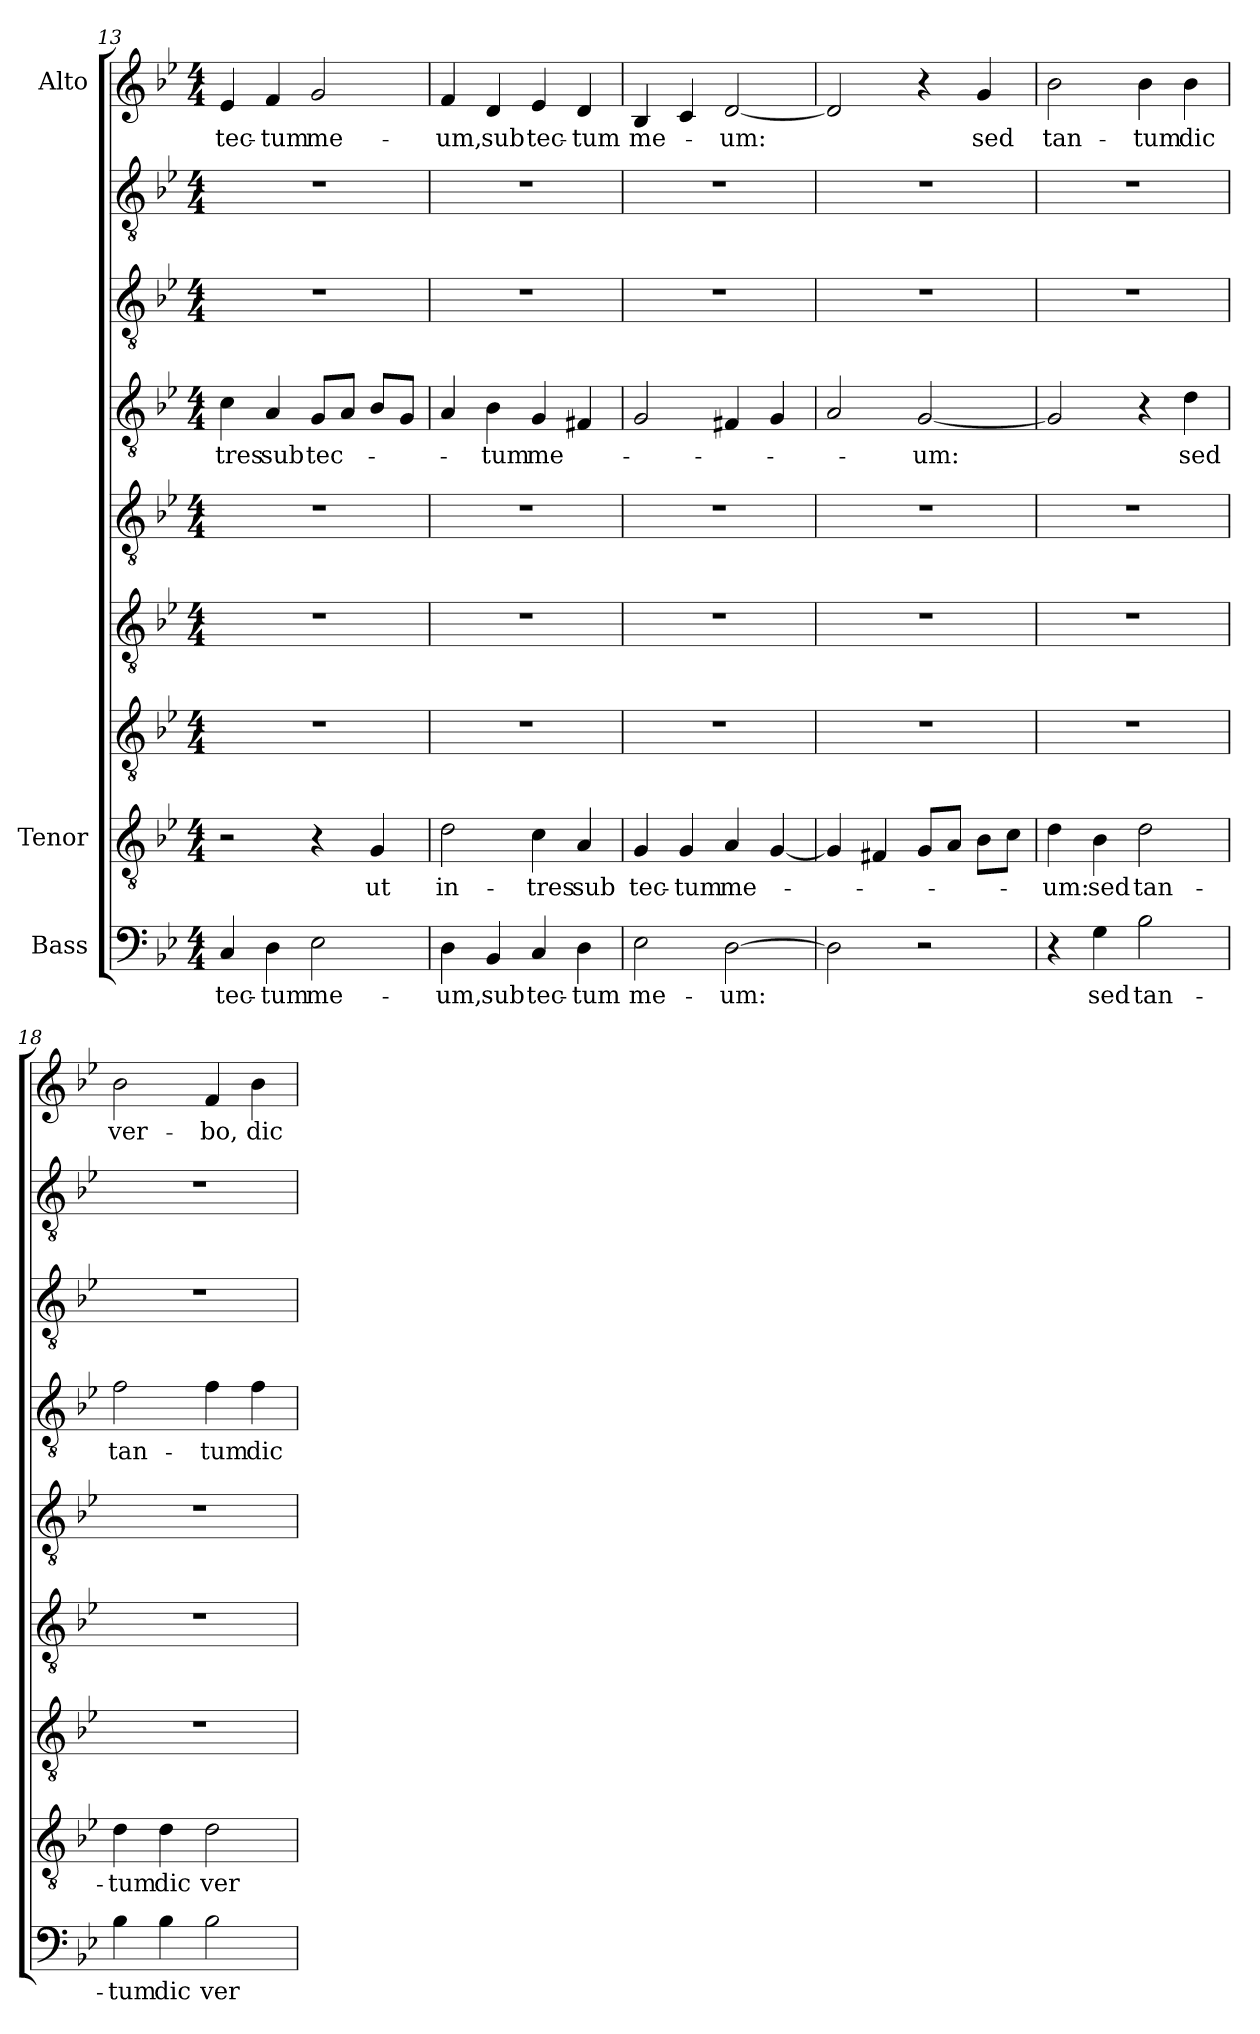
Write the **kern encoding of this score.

**kern	**text	**kern	**text	**kern	**kern	**kern	**kern	**text	**kern	**kern	**kern	**text
*part3	*part3	*part2	*part2	*part2	*part2	*part2	*part2	*part2	*part2	*part2	*part1	*part1
*staff9	*staff9	*staff8	*staff8	*staff7	*staff6	*staff5	*staff4	*staff4	*staff3	*staff2	*staff1	*staff1
*I"Bass	*	*I"Tenor	*	*	*	*	*	*	*	*	*I"Alto	*
*clefF4	*	*clefGv2	*	*clefGv2	*clefGv2	*clefGv2	*clefGv2	*	*clefGv2	*clefGv2	*clefG2	*
*	*	*ITrd7c12	*	*ITrd7c12	*ITrd7c12	*ITrd7c12	*ITrd7c12	*	*ITrd7c12	*ITrd7c12	*	*
*k[b-e-]	*	*k[b-e-]	*	*k[b-e-]	*k[b-e-]	*k[b-e-]	*k[b-e-]	*	*k[b-e-]	*k[b-e-]	*k[b-e-]	*
*B-:	*	*B-:	*	*B-:	*B-:	*B-:	*B-:	*	*B-:	*B-:	*B-:	*
*M4/4	*	*M4/4	*	*M4/4	*M4/4	*M4/4	*M4/4	*	*M4/4	*M4/4	*M4/4	*
=13	=13	=13	=13	=13	=13	=13	=13	=13	=13	=13	=13	=13
!	!LO:LY:b:color=#000000	!	!	!	!	!	!	!	!	!	!	!
!	!	!	!	!	!	!	!	!LO:LY:b:color=#000000	!	!	!	!
!	!	!	!	!	!	!	!	!	!	!	!	!LO:LY:b:color=#000000
4Ci/	tec-	2r	.	1r	1r	1r	4Ci\	-tres	1r	1r	4e-i/	tec-
!	!LO:LY:b:color=#000000	!	!	!	!	!	!	!	!	!	!	!
!	!	!	!	!	!	!	!	!LO:LY:b:color=#000000	!	!	!	!
!	!	!	!	!	!	!	!	!	!	!	!	!LO:LY:b:color=#000000
4Di\	-tum	.	.	.	.	.	4AAi/	sub	.	.	4fi/	-tum
!	!LO:LY:b:color=#000000	!	!	!	!	!	!	!	!	!	!	!
!	!	!	!	!	!	!	!	!LO:LY:b:color=#000000	!	!	!	!
!	!	!	!	!	!	!	!	!	!	!	!	!LO:LY:b:color=#000000
2E-i\	me-	4r	.	.	.	.	8GGi/L	tec-	.	.	2gi/	me-
.	.	.	.	.	.	.	8AAi/J	.	.	.	.	.
!	!	!	!LO:LY:b:color=#000000	!	!	!	!	!	!	!	!	!
.	.	4GGi/	ut	.	.	.	8BB-i/L	.	.	.	.	.
.	.	.	.	.	.	.	8GGi/J	.	.	.	.	.
=14	=14	=14	=14	=14	=14	=14	=14	=14	=14	=14	=14	=14
!	!LO:LY:b:color=#000000	!	!	!	!	!	!	!	!	!	!	!
!	!	!	!LO:LY:b:color=#000000	!	!	!	!	!	!	!	!	!
!	!	!	!	!	!	!	!	!	!	!	!	!LO:LY:b:color=#000000
4Di\	-um,	2Di\	in-	1r	1r	1r	4AAi/	.	1r	1r	4fi/	-um,
!	!LO:LY:b:color=#000000	!	!	!	!	!	!	!	!	!	!	!
!	!	!	!	!	!	!	!	!LO:LY:b:color=#000000	!	!	!	!
!	!	!	!	!	!	!	!	!	!	!	!	!LO:LY:b:color=#000000
4BB-i/	sub	.	.	.	.	.	4BB-i\	-tum	.	.	4di/	sub
!	!LO:LY:b:color=#000000	!	!	!	!	!	!	!	!	!	!	!
!	!	!	!LO:LY:b:color=#000000	!	!	!	!	!	!	!	!	!
!	!	!	!	!	!	!	!	!LO:LY:b:color=#000000	!	!	!	!
!	!	!	!	!	!	!	!	!	!	!	!	!LO:LY:b:color=#000000
4Ci/	tec-	4Ci\	-tres	.	.	.	4GGi/	me-	.	.	4e-i/	tec-
!	!LO:LY:b:color=#000000	!	!	!	!	!	!	!	!	!	!	!
!	!	!	!LO:LY:b:color=#000000	!	!	!	!	!	!	!	!	!
!	!	!	!	!	!	!	!	!	!	!	!	!LO:LY:b:color=#000000
4Di\	-tum	4AAi/	sub	.	.	.	4FF#Xi/	.	.	.	4di/	-tum
=15	=15	=15	=15	=15	=15	=15	=15	=15	=15	=15	=15	=15
!	!LO:LY:b:color=#000000	!	!	!	!	!	!	!	!	!	!	!
!	!	!	!LO:LY:b:color=#000000	!	!	!	!	!	!	!	!	!
!	!	!	!	!	!	!	!	!	!	!	!	!LO:LY:b:color=#000000
2E-i\	me-	4GGi/	tec-	1r	1r	1r	2GGi/	.	1r	1r	4B-i/	me-
!	!	!	!LO:LY:b:color=#000000	!	!	!	!	!	!	!	!	!
.	.	4GGi/	-tum	.	.	.	.	.	.	.	4ci/	.
!	!LO:LY:b:color=#000000	!	!	!	!	!	!	!	!	!	!	!
!	!	!	!LO:LY:b:color=#000000	!	!	!	!	!	!	!	!	!
!	!	!	!	!	!	!	!	!	!	!	!	!LO:LY:b:color=#000000
[2Di\	-um:	4AAi/	me-	.	.	.	4FF#Xi/	.	.	.	[2di/	-um:
.	.	[4GGi/	.	.	.	.	4GGi/	.	.	.	.	.
!!LO:PB:g=z
=16	=16	=16	=16	=16	=16	=16	=16	=16	=16	=16	=16	=16
2Di\]	.	4GGi/]	.	1r	1r	1r	2AAi/	.	1r	1r	2di/]	.
.	.	4FF#Xi/	.	.	.	.	.	.	.	.	.	.
!	!	!	!	!	!	!	!	!LO:LY:b:color=#000000	!	!	!	!
2r	.	8GGi/L	.	.	.	.	[2GGi/	-um:	.	.	4r	.
.	.	8AAi/J	.	.	.	.	.	.	.	.	.	.
!	!	!	!	!	!	!	!	!	!	!	!	!LO:LY:b:color=#000000
.	.	8BB-i\L	.	.	.	.	.	.	.	.	4gi/	sed
.	.	8Ci\J	.	.	.	.	.	.	.	.	.	.
=17	=17	=17	=17	=17	=17	=17	=17	=17	=17	=17	=17	=17
!	!	!	!LO:LY:b:color=#000000	!	!	!	!	!	!	!	!	!
!	!	!	!	!	!	!	!	!	!	!	!	!LO:LY:b:color=#000000
4r	.	4Di\	-um:	1r	1r	1r	2GGi/]	.	1r	1r	2b-i\	tan-
!	!LO:LY:b:color=#000000	!	!	!	!	!	!	!	!	!	!	!
!	!	!	!LO:LY:b:color=#000000	!	!	!	!	!	!	!	!	!
4Gi\	sed	4BB-i\	sed	.	.	.	.	.	.	.	.	.
!	!LO:LY:b:color=#000000	!	!	!	!	!	!	!	!	!	!	!
!	!	!	!LO:LY:b:color=#000000	!	!	!	!	!	!	!	!	!
!	!	!	!	!	!	!	!	!	!	!	!	!LO:LY:b:color=#000000
2B-i\	tan-	2Di\	tan-	.	.	.	4r	.	.	.	4b-i\	-tum
!	!	!	!	!	!	!	!	!LO:LY:b:color=#000000	!	!	!	!
!	!	!	!	!	!	!	!	!	!	!	!	!LO:LY:b:color=#000000
.	.	.	.	.	.	.	4Di\	sed	.	.	4b-i\	dic
=18	=18	=18	=18	=18	=18	=18	=18	=18	=18	=18	=18	=18
!	!LO:LY:b:color=#000000	!	!	!	!	!	!	!	!	!	!	!
!	!	!	!LO:LY:b:color=#000000	!	!	!	!	!	!	!	!	!
!	!	!	!	!	!	!	!	!LO:LY:b:color=#000000	!	!	!	!
!	!	!	!	!	!	!	!	!	!	!	!	!LO:LY:b:color=#000000
4B-i\	-tum	4Di\	-tum	1r	1r	1r	2Fi\	tan-	1r	1r	2b-i\	ver-
!	!LO:LY:b:color=#000000	!	!	!	!	!	!	!	!	!	!	!
!	!	!	!LO:LY:b:color=#000000	!	!	!	!	!	!	!	!	!
4B-i\	dic	4Di\	dic	.	.	.	.	.	.	.	.	.
!	!LO:LY:b:color=#000000	!	!	!	!	!	!	!	!	!	!	!
!	!	!	!LO:LY:b:color=#000000	!	!	!	!	!	!	!	!	!
!	!	!	!	!	!	!	!	!LO:LY:b:color=#000000	!	!	!	!
!	!	!	!	!	!	!	!	!	!	!	!	!LO:LY:b:color=#000000
2B-i\	ver-	2Di\	ver-	.	.	.	4Fi\	-tum	.	.	4fi/	-bo,
!	!	!	!	!	!	!	!	!LO:LY:b:color=#000000	!	!	!	!
!	!	!	!	!	!	!	!	!	!	!	!	!LO:LY:b:color=#000000
.	.	.	.	.	.	.	4Fi\	dic	.	.	4b-i\	dic
=	=	=	=	=	=	=	=	=	=	=	=	=
*-	*-	*-	*-	*-	*-	*-	*-	*-	*-	*-	*-	*-
